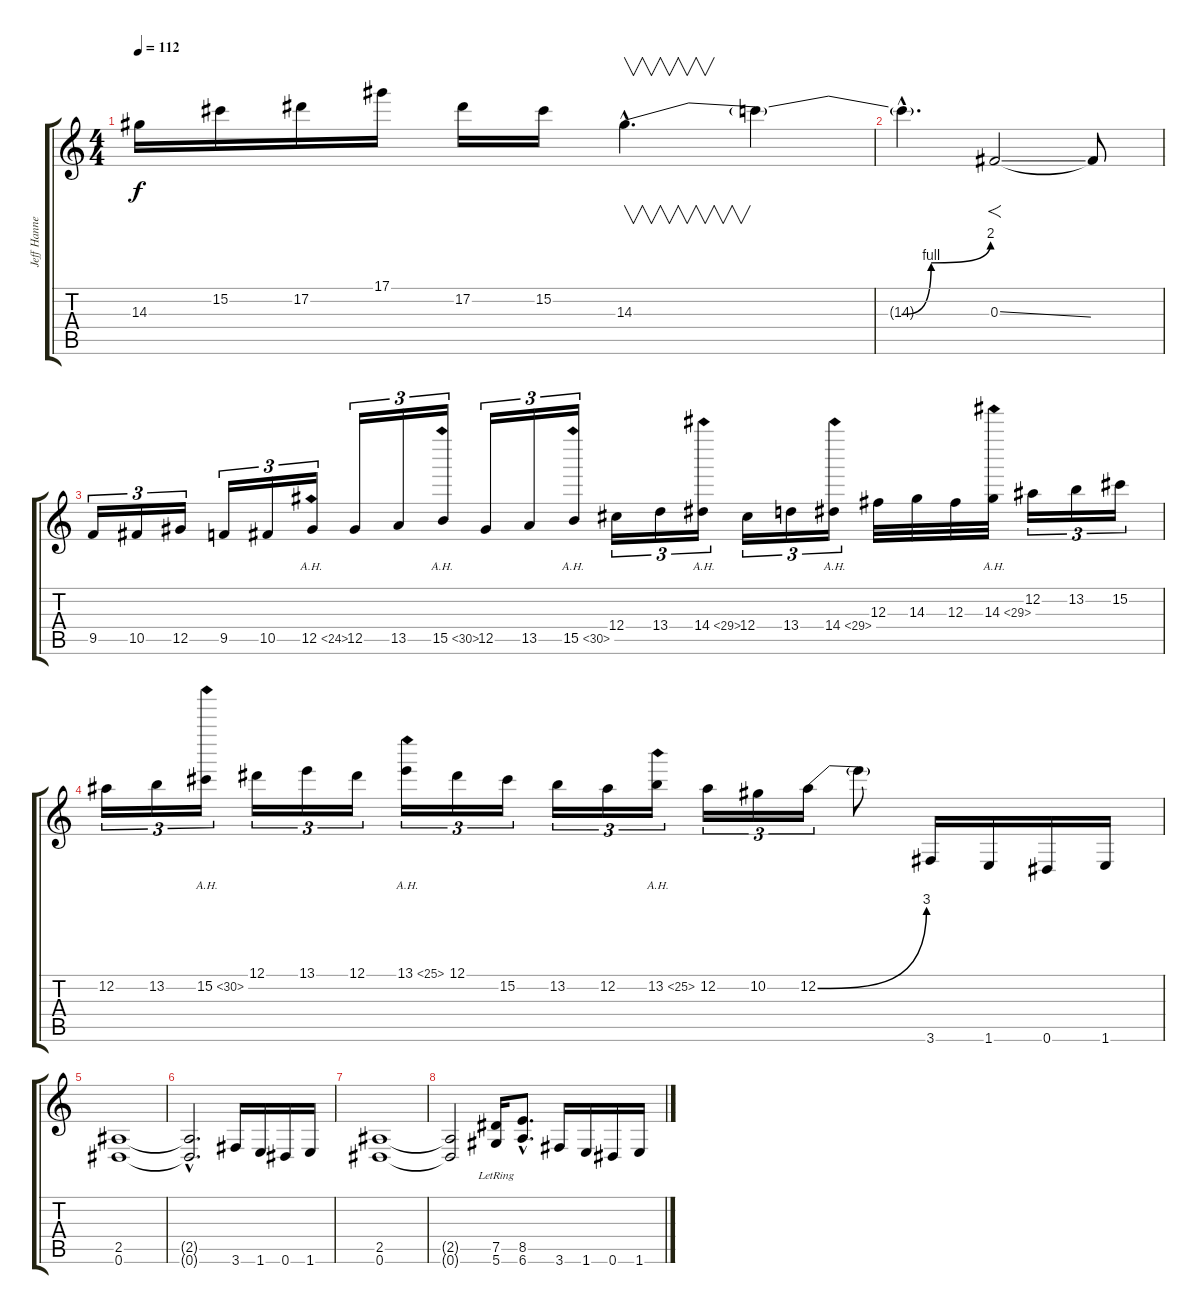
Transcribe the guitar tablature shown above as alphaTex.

\track ("Jeff Hanneman" "Jeff Hanne") {instrument distortionguitar}
\staff {score tabs}
\tuning (Eb4 Bb3 Gb3 Db3 Ab2 Eb2) {hide}
\ts (4 4)
\tempo 112
\clef g2
\ks c
14.3.16{dy f} 15.2.16 17.2.16 17.1.16 17.2.16 15.2.16 14.3{be (custom 0 0 31 0 45 0 50 4 60 8) hac}.4{v d} 14.3{t}.4 |
14.3{hac t}.4{d volume 16 instrument guitarharmonics} 0.3{ss}.2{f} 0.3{t}.8 |
9.5.16{tu (3 2) volume 13 instrument distortionguitar} 10.5.16{tu (3 2)} 12.5.16{tu (3 2)} 9.5.16{tu (3 2)} 10.5.16{tu (3 2)} 12.5{ah 12}.16{tu (3 2)} 12.5.16{tu (3 2)} 13.5.16{tu (3 2)} 15.5{ah 15}.16{tu (3 2)} 12.5.16{tu (3 2)} 13.5.16{tu (3 2)} 15.5{ah 15}.16{tu (3 2)} 12.4.16{tu (3 2)} 13.4.16{tu (3 2)} 14.4{ah 15}.16{tu (3 2)} 12.4.16{tu (3 2)} 13.4.16{tu (3 2)} 14.4{ah 15}.16{tu (3 2)} 12.3.32 14.3.32 12.3.32 14.3{ah 15}.32 12.2.16{tu (3 2)} 13.2.16{tu (3 2)} 15.2.16{tu (3 2)} |
12.2.16{tu (3 2)} 13.2.16{tu (3 2)} 15.2{ah 15}.16{tu (3 2)} 12.1.16{tu (3 2)} 13.1.16{tu (3 2)} 12.1.16{tu (3 2)} 13.1{ah 12}.16{tu (3 2)} 12.1.16{tu (3 2)} 15.2.16{tu (3 2)} 13.2.16{tu (3 2)} 12.2.16{tu (3 2)} 13.2{ah 12}.16{tu (3 2)} 12.2.16{tu (3 2)} 10.2.16{tu (3 2)} 12.2{be (bend 0 0 60 12)}.16{tu (3 2)} 12.2{t}.8 3.6.16 1.6.16 0.6.16 1.6.16 |
(2.5 0.6).1 |
(2.5{hac t} 0.6{hac t}).2{d} 3.6.16 1.6.16 0.6.16 1.6.16 |
(2.5 0.6).1 |
(2.5{t} 0.6{t}).2 (7.5 5.6{lr}).16 (8.5{hac} 6.6{hac}).8{d} 3.6.16 1.6.16 0.6.16 1.6.16
